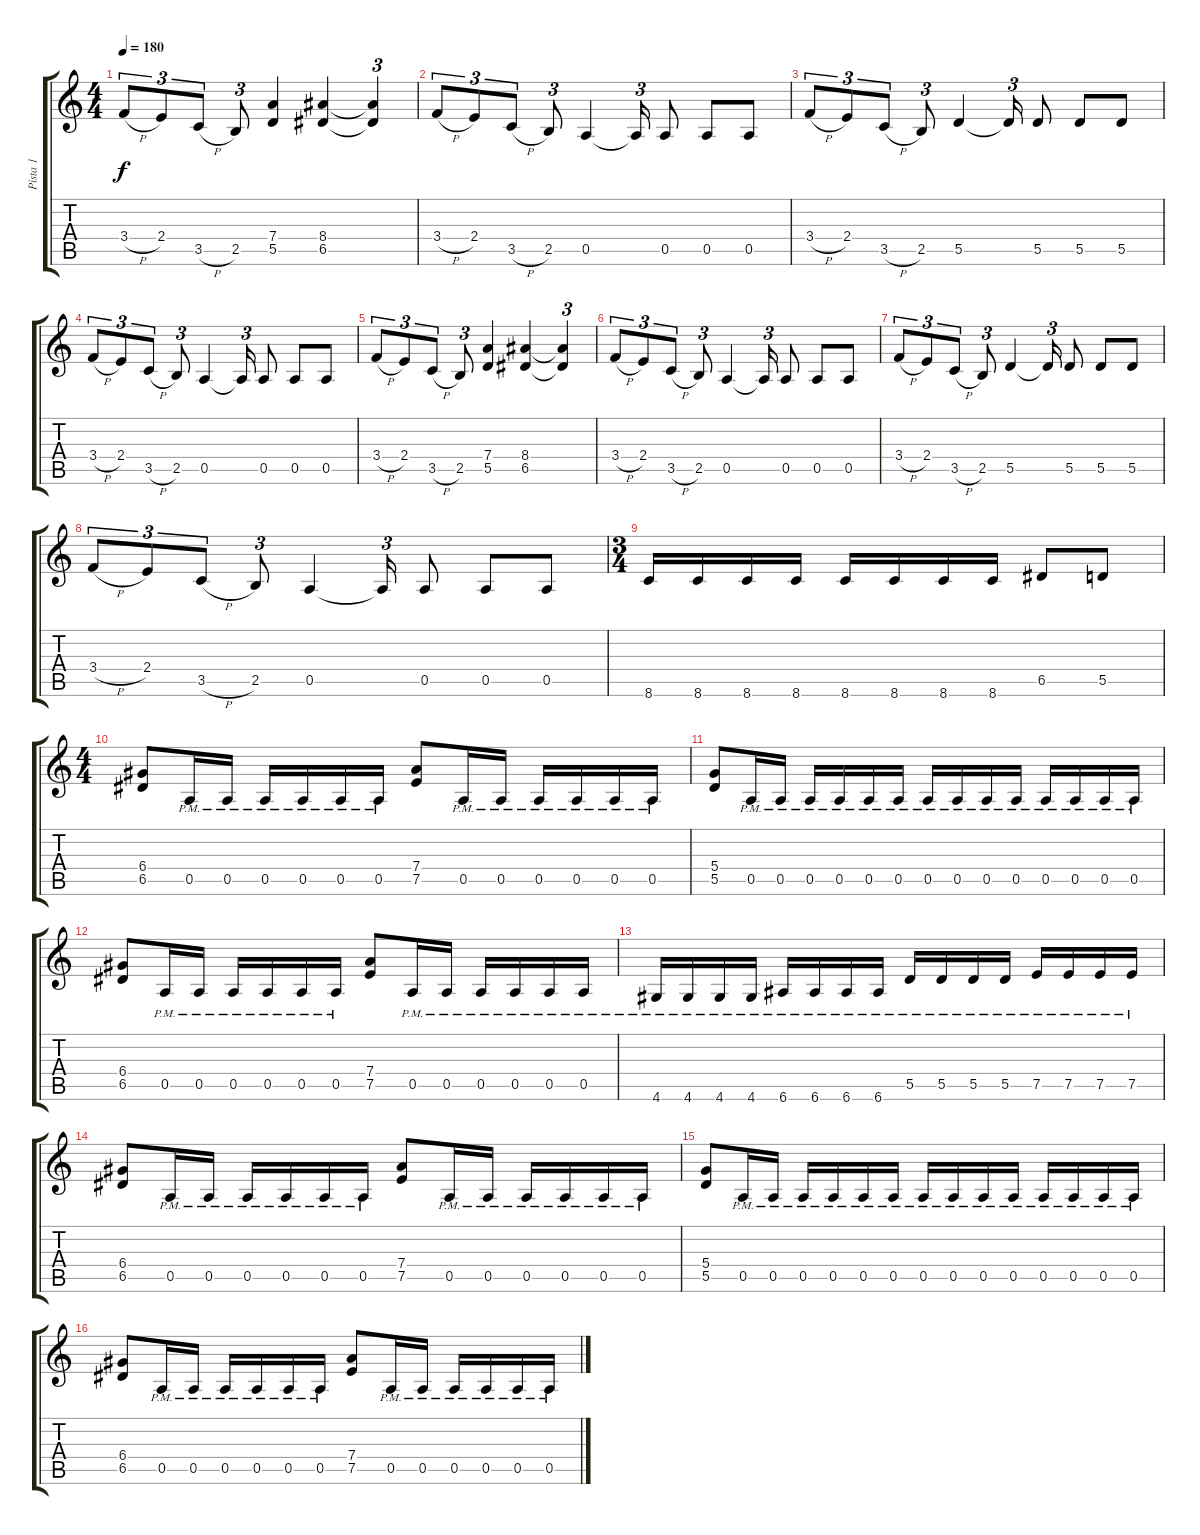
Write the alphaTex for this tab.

\track ("Pista 1" "Pista 1") {instrument distortionguitar}
\staff {score tabs}
\tuning (E4 B3 G3 D3 A2 E2) {hide}
\ts (4 4)
\tempo 180
\clef g2
\ks c
3.4{h}.8{tu (3 2) dy f} 2.4.8{tu (3 2)} 3.5{h}.8{tu (3 2)} 2.5.8{tu (3 2)} (7.4 5.5).4 (8.4 6.5).4 (8.4{t} 6.5{t}).4{tu (3 2)} |
3.4{h}.8{tu (3 2)} 2.4.8{tu (3 2)} 3.5{h}.8{tu (3 2)} 2.5.8{tu (3 2)} 0.5.4 0.5{t}.16{tu (3 2)} 0.5.8 0.5.8 0.5.8 |
3.4{h}.8{tu (3 2)} 2.4.8{tu (3 2)} 3.5{h}.8{tu (3 2)} 2.5.8{tu (3 2)} 5.5.4 5.5{t}.16{tu (3 2)} 5.5.8 5.5.8 5.5.8 |
3.4{h}.8{tu (3 2)} 2.4.8{tu (3 2)} 3.5{h}.8{tu (3 2)} 2.5.8{tu (3 2)} 0.5.4 0.5{t}.16{tu (3 2)} 0.5.8 0.5.8 0.5.8 |
3.4{h}.8{tu (3 2)} 2.4.8{tu (3 2)} 3.5{h}.8{tu (3 2)} 2.5.8{tu (3 2)} (7.4 5.5).4 (8.4 6.5).4 (8.4{t} 6.5{t}).4{tu (3 2)} |
3.4{h}.8{tu (3 2)} 2.4.8{tu (3 2)} 3.5{h}.8{tu (3 2)} 2.5.8{tu (3 2)} 0.5.4 0.5{t}.16{tu (3 2)} 0.5.8 0.5.8 0.5.8 |
3.4{h}.8{tu (3 2)} 2.4.8{tu (3 2)} 3.5{h}.8{tu (3 2)} 2.5.8{tu (3 2)} 5.5.4 5.5{t}.16{tu (3 2)} 5.5.8 5.5.8 5.5.8 |
3.4{h}.8{tu (3 2)} 2.4.8{tu (3 2)} 3.5{h}.8{tu (3 2)} 2.5.8{tu (3 2)} 0.5.4 0.5{t}.16{tu (3 2)} 0.5.8 0.5.8 0.5.8 |
\ts (3 4)
8.6.16 8.6.16 8.6.16 8.6.16 8.6.16 8.6.16 8.6.16 8.6.16 6.5.8 5.5.8 |
\ts (4 4)
(6.4 6.5).8 0.5{pm}.16 0.5{pm}.16 0.5{pm}.16 0.5{pm}.16 0.5{pm}.16 0.5{pm}.16 (7.4 7.5).8 0.5{pm}.16 0.5{pm}.16 0.5{pm}.16 0.5{pm}.16 0.5{pm}.16 0.5{pm}.16 |
(5.4 5.5).8 0.5{pm}.16 0.5{pm}.16 0.5{pm}.16 0.5{pm}.16 0.5{pm}.16 0.5{pm}.16 0.5{pm}.16 0.5{pm}.16 0.5{pm}.16 0.5{pm}.16 0.5{pm}.16 0.5{pm}.16 0.5{pm}.16 0.5{pm}.16 |
(6.4 6.5).8 0.5{pm}.16 0.5{pm}.16 0.5{pm}.16 0.5{pm}.16 0.5{pm}.16 0.5{pm}.16 (7.4 7.5).8 0.5{pm}.16 0.5{pm}.16 0.5{pm}.16 0.5{pm}.16 0.5{pm}.16 0.5{pm}.16 |
4.6{pm}.16 4.6{pm}.16 4.6{pm}.16 4.6{pm}.16 6.6{pm}.16 6.6{pm}.16 6.6{pm}.16 6.6{pm}.16 5.5{pm}.16 5.5{pm}.16 5.5{pm}.16 5.5{pm}.16 7.5{pm}.16 7.5{pm}.16 7.5{pm}.16 7.5{pm}.16 |
(6.4 6.5).8 0.5{pm}.16 0.5{pm}.16 0.5{pm}.16 0.5{pm}.16 0.5{pm}.16 0.5{pm}.16 (7.4 7.5).8 0.5{pm}.16 0.5{pm}.16 0.5{pm}.16 0.5{pm}.16 0.5{pm}.16 0.5{pm}.16 |
(5.4 5.5).8 0.5{pm}.16 0.5{pm}.16 0.5{pm}.16 0.5{pm}.16 0.5{pm}.16 0.5{pm}.16 0.5{pm}.16 0.5{pm}.16 0.5{pm}.16 0.5{pm}.16 0.5{pm}.16 0.5{pm}.16 0.5{pm}.16 0.5{pm}.16 |
(6.4 6.5).8 0.5{pm}.16 0.5{pm}.16 0.5{pm}.16 0.5{pm}.16 0.5{pm}.16 0.5{pm}.16 (7.4 7.5).8 0.5{pm}.16 0.5{pm}.16 0.5{pm}.16 0.5{pm}.16 0.5{pm}.16 0.5{pm}.16
